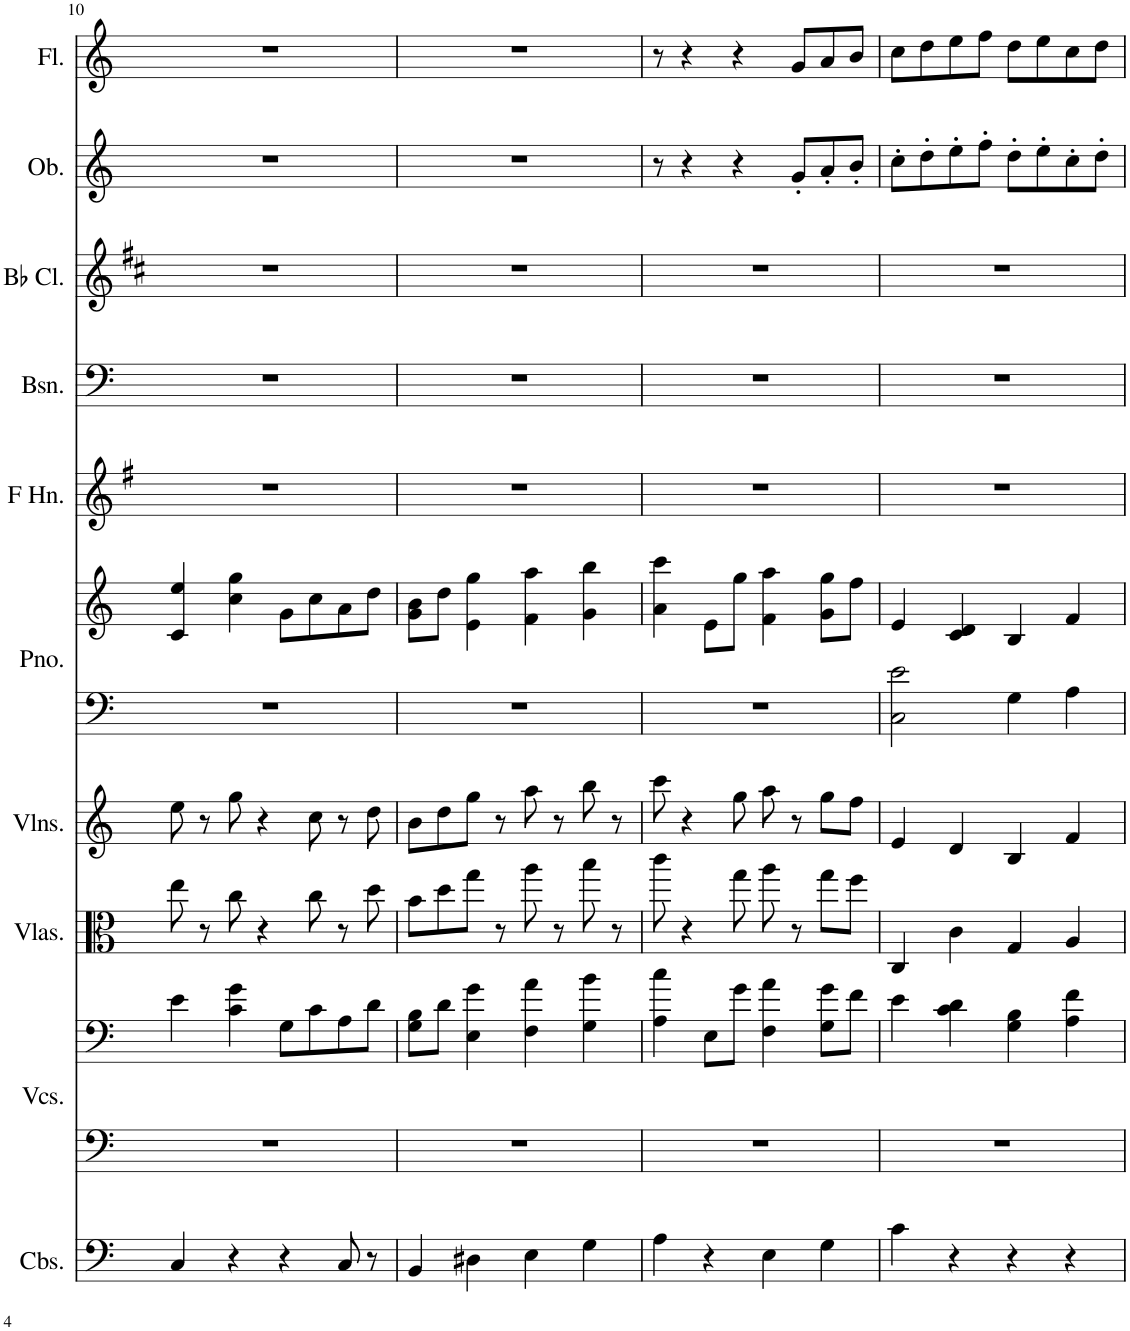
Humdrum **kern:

**kern	**kern	**kern	**kern	**kern	**kern	**kern	**kern	**kern	**kern	**kern	**kern
*part10	*part9	*part9	*part8	*part7	*part6	*part6	*part5	*part4	*part3	*part2	*part1
*staff12	*staff11	*staff10	*staff9	*staff8	*staff7	*staff6	*staff5	*staff4	*staff3	*staff2	*staff1
*I"Contrabasses	*I"Violoncellos	*	*I"Violas	*I"Violins	*I"Piano	*	*I"Horn in F	*I"Bassoon	*I"Bb Clarinet	*I"Oboe	*I"Flute
*I'Cbs.	*I'Vcs.	*	*I'Vlas.	*I'Vlns.	*I'Pno.	*	*	*I'Bsn.	*I'Bb Cl.	*I'Ob.	*I'Fl.
!!LO:PB:g=z
*clefF4	*clefF4	*clefF4	*clefC3	*clefG2	*clefF4	*clefG2	*clefG2	*clefF4	*clefG2	*clefG2	*clefG2
*Trd7c12	*	*	*	*	*	*	*Trd4c7	*	*Trd1c2	*	*
*k[]	*k[]	*k[]	*k[]	*k[]	*k[]	*k[]	*k[f#]	*k[]	*k[f#c#]	*k[]	*k[]
*M4/4	*M4/4	*M4/4	*M4/4	*M4/4	*M4/4	*M4/4	*M4/4	*M4/4	*M4/4	*M4/4	*M4/4
=10	=10	=10	=10	=10	=10	=10	=10	=10	=10	=10	=10
4C/	1r	4e\	8ee\	8ee\	1r	4c/ 4ee/	1r	1r	1r	1r	1r
.	.	.	8r	8r	.	.	.	.	.	.	.
4r	.	4c\ 4g\	8cc\	8gg\	.	4cc\ 4gg\	.	.	.	.	.
.	.	.	4r	4r	.	.	.	.	.	.	.
4r	.	8G\L	.	.	.	8g\L	.	.	.	.	.
.	.	8c\	8cc\	8cc\	.	8cc\	.	.	.	.	.
8C/	.	8A\	8r	8r	.	8a\	.	.	.	.	.
8r	.	8d\J	8dd\	8dd\	.	8dd\J	.	.	.	.	.
=11	=11	=11	=11	=11	=11	=11	=11	=11	=11	=11	=11
4BB/	1r	8G\ 8B\L	8b\L	8b\L	1r	8g\ 8b\L	1r	1r	1r	1r	1r
.	.	8d\J	8dd\	8dd\	.	8dd\J	.	.	.	.	.
4D#X\	.	4E\ 4g\	8gg\J	8gg\J	.	4e\ 4gg\	.	.	.	.	.
.	.	.	8r	8r	.	.	.	.	.	.	.
4E\	.	4F\ 4a\	8aa\	8aa\	.	4f\ 4aa\	.	.	.	.	.
.	.	.	8r	8r	.	.	.	.	.	.	.
4G\	.	4G\ 4b\	8bb\	8bb\	.	4g\ 4bb\	.	.	.	.	.
.	.	.	8r	8r	.	.	.	.	.	.	.
=12	=12	=12	=12	=12	=12	=12	=12	=12	=12	=12	=12
4A\	1r	4A\ 4cc\	8ccc\	8ccc\	1r	4a\ 4ccc\	1r	1r	1r	8r	8r
.	.	.	4r	4r	.	.	.	.	.	4r	4r
4r	.	8E\L	.	.	.	8e\L	.	.	.	.	.
.	.	8g\J	8gg\	8gg\	.	8gg\J	.	.	.	4r	4r
4E\	.	4F\ 4a\	8aa\	8aa\	.	4f\ 4aa\	.	.	.	.	.
.	.	.	8r	8r	.	.	.	.	.	8g'/L	8g/L
4G\	.	8G\ 8g\L	8gg\L	8gg\L	.	8g\ 8gg\L	.	.	.	8a'/	8a/
.	.	8f\J	8ff\J	8ff\J	.	8ff\J	.	.	.	8b'/J	8b/J
=13	=13	=13	=13	=13	=13	=13	=13	=13	=13	=13	=13
4c\	1r	4e\	4C/	4e/	2C\ 2e\	4e/	1r	1r	1r	8cc'\L	8cc\L
.	.	.	.	.	.	.	.	.	.	8dd'\	8dd\
4r	.	4c\ 4d\	4c\	4d/	.	4c/ 4d/	.	.	.	8ee'\	8ee\
.	.	.	.	.	.	.	.	.	.	8ff'\J	8ff\J
4r	.	4G\ 4B\	4G/	4B/	4G\	4B/	.	.	.	8dd'\L	8dd\L
.	.	.	.	.	.	.	.	.	.	8ee'\	8ee\
4r	.	4A\ 4f\	4A/	4f/	4A\	4f/	.	.	.	8cc'\	8cc\
.	.	.	.	.	.	.	.	.	.	8dd'\J	8dd\J
=	=	=	=	=	=	=	=	=	=	=	=
*-	*-	*-	*-	*-	*-	*-	*-	*-	*-	*-	*-
